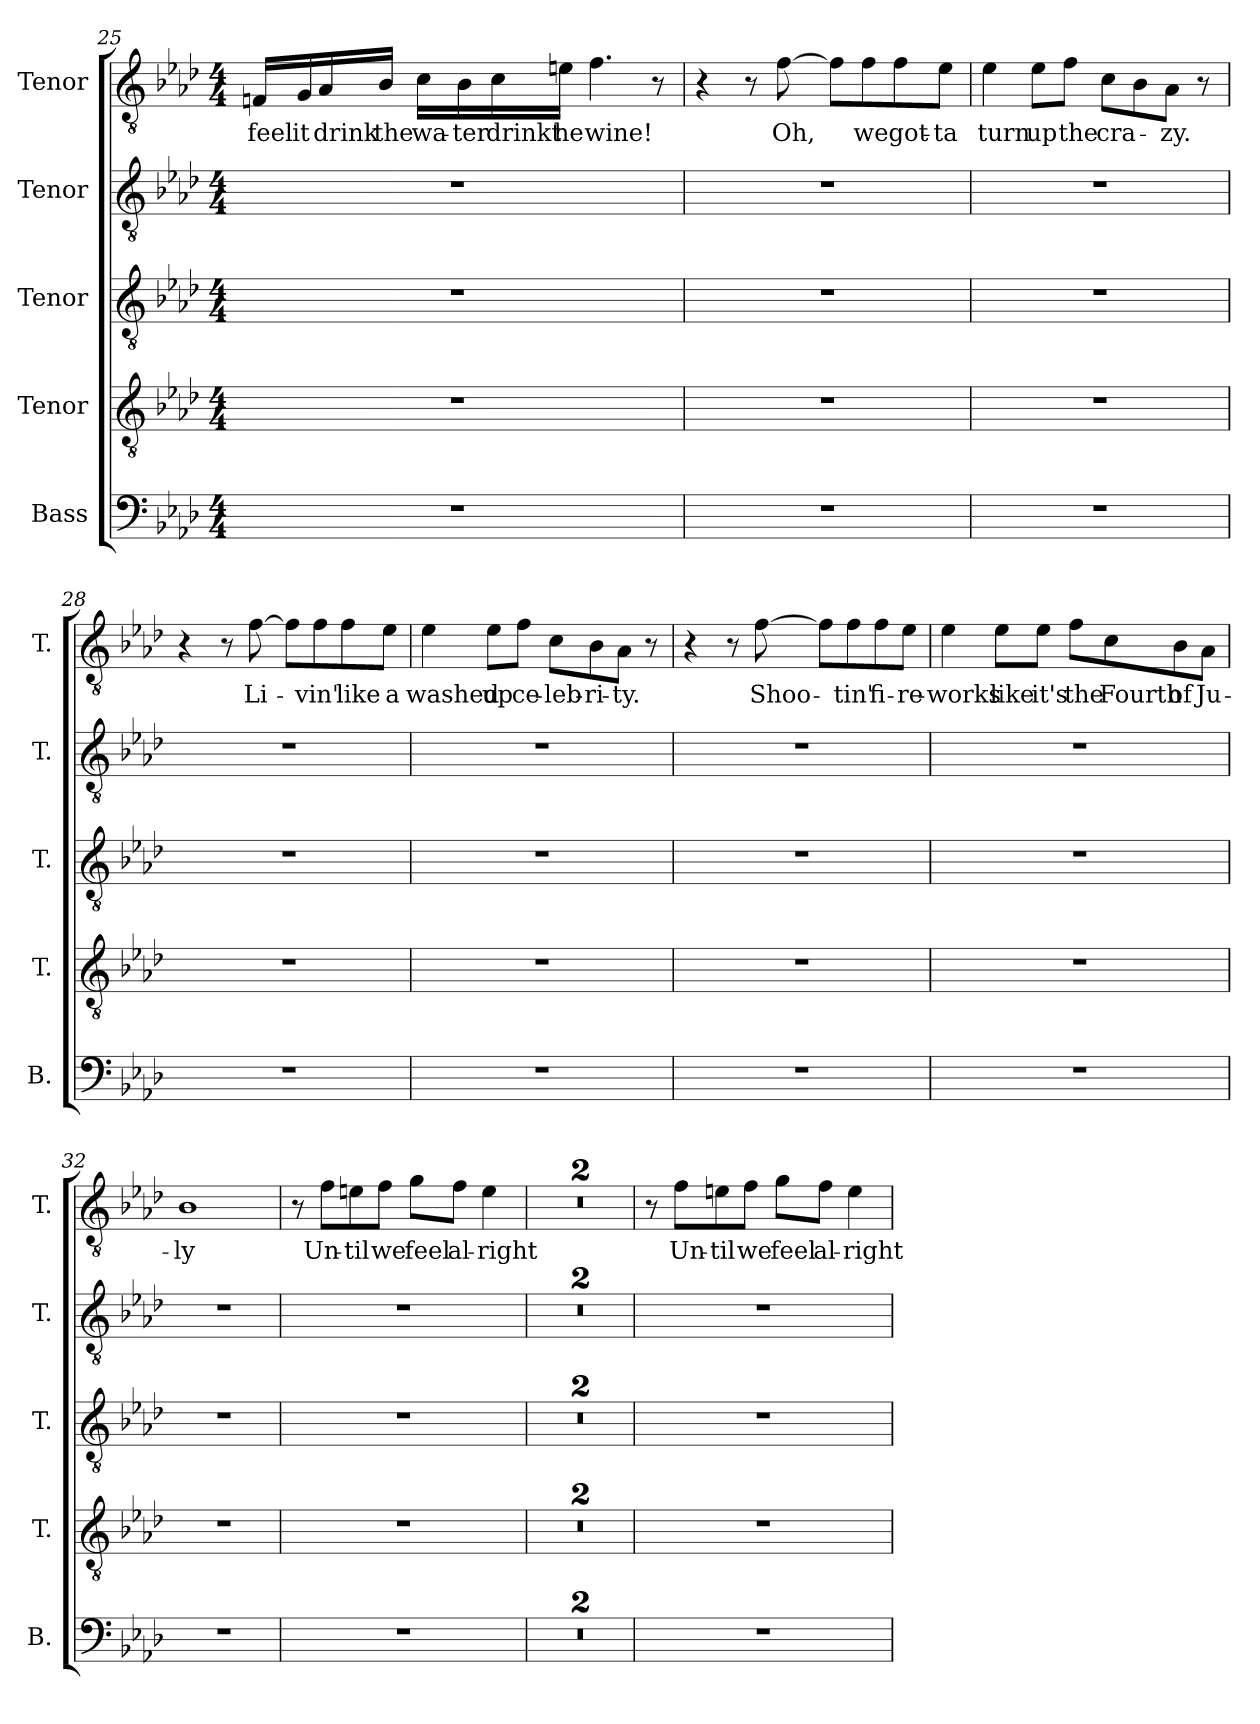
**kern	**kern	**kern	**kern	**kern	**text
*part5	*part4	*part3	*part2	*part1	*part1
*staff5	*staff4	*staff3	*staff2	*staff1	*staff1
*I"Bass	*I"Tenor	*I"Tenor	*I"Tenor	*I"Tenor	*
*I'B.	*I'T.	*I'T.	*I'T.	*I'T.	*
*clefF4	*clefGv2	*clefGv2	*clefGv2	*clefGv2	*
*k[b-e-a-d-]	*k[b-e-a-d-]	*k[b-e-a-d-]	*k[b-e-a-d-]	*k[b-e-a-d-]	*
*M4/4	*M4/4	*M4/4	*M4/4	*M4/4	*
=25	=25	=25	=25	=25	=25
!	!	!	!	!	!LO:LY:b
1r	1r	1r	1r	16Fni/LL	feel
!	!	!	!	!	!LO:LY:b
.	.	.	.	16G/	it
!	!	!	!	!	!LO:LY:b
.	.	.	.	16A-/	drink
!	!	!	!	!	!LO:LY:b
.	.	.	.	16B-/JJ	the
!	!	!	!	!	!LO:LY:b
.	.	.	.	16c\LL	wa-
!	!	!	!	!	!LO:LY:b
.	.	.	.	16B-\	-ter
!	!	!	!	!	!LO:LY:b
.	.	.	.	16c\	drinkt
!	!	!	!	!	!LO:LY:b
.	.	.	.	16en\JJ	he
!	!	!	!	!	!LO:LY:b
.	.	.	.	4.f\	wine!
.	.	.	.	8r	.
!!LO:PB:g=z
=26	=26	=26	=26	=26	=26
1r	1r	1r	1r	4r	.
.	.	.	.	8r	.
!	!	!	!	!	!LO:LY:b
.	.	.	.	[8f\	Oh,
.	.	.	.	8f\L]	.
!	!	!	!	!	!LO:LY:b
.	.	.	.	8f\	we
!	!	!	!	!	!LO:LY:b
.	.	.	.	8f\	got-
!	!	!	!	!	!LO:LY:b
.	.	.	.	8e-\J	-ta
=27	=27	=27	=27	=27	=27
!	!	!	!	!	!LO:LY:b
1r	1r	1r	1r	4e-\	turn
!	!	!	!	!	!LO:LY:b
.	.	.	.	8e-\L	up
!	!	!	!	!	!LO:LY:b
.	.	.	.	8f\J	the
!	!	!	!	!	!LO:LY:b
.	.	.	.	8c\L	cra-
.	.	.	.	8B-\	.
!	!	!	!	!	!LO:LY:b
.	.	.	.	8A-\J	-zy.
.	.	.	.	8r	.
=28	=28	=28	=28	=28	=28
1r	1r	1r	1r	4r	.
.	.	.	.	8r	.
!	!	!	!	!	!LO:LY:b
.	.	.	.	[8f\	Li-
.	.	.	.	8f\L]	.
!	!	!	!	!	!LO:LY:b
.	.	.	.	8f\	-vin'
!	!	!	!	!	!LO:LY:b
.	.	.	.	8f\	like
!	!	!	!	!	!LO:LY:b
.	.	.	.	8e-\J	a
=29	=29	=29	=29	=29	=29
!	!	!	!	!	!LO:LY:b
1r	1r	1r	1r	4e-\	washed
!	!	!	!	!	!LO:LY:b
.	.	.	.	8e-\L	up
!	!	!	!	!	!LO:LY:b
.	.	.	.	8f\J	ce-
!	!	!	!	!	!LO:LY:b
.	.	.	.	8c\L	-leb-
!	!	!	!	!	!LO:LY:b
.	.	.	.	8B-\	-ri-
!	!	!	!	!	!LO:LY:b
.	.	.	.	8A-\J	-ty.
.	.	.	.	8r	.
!!LO:LB:g=z
=30	=30	=30	=30	=30	=30
1r	1r	1r	1r	4r	.
.	.	.	.	8r	.
!	!	!	!	!	!LO:LY:b
.	.	.	.	[8f\	Shoo-
.	.	.	.	8f\L]	.
!	!	!	!	!	!LO:LY:b
.	.	.	.	8f\	-tin'
!	!	!	!	!	!LO:LY:b
.	.	.	.	8f\	fi-
!	!	!	!	!	!LO:LY:b
.	.	.	.	8e-\J	-re-
=31	=31	=31	=31	=31	=31
!	!	!	!	!	!LO:LY:b
1r	1r	1r	1r	4e-\	-works
!	!	!	!	!	!LO:LY:b
.	.	.	.	8e-\L	like
!	!	!	!	!	!LO:LY:b
.	.	.	.	8e-\J	it's
!	!	!	!	!	!LO:LY:b
.	.	.	.	8f\L	the
!	!	!	!	!	!LO:LY:b
.	.	.	.	8c\	Fourth
!	!	!	!	!	!LO:LY:b
.	.	.	.	8B-\	of
!	!	!	!	!	!LO:LY:b
.	.	.	.	8A-\J	Ju-
=32	=32	=32	=32	=32	=32
!	!	!	!	!	!LO:LY:b
1r	1r	1r	1r	1B-	-ly
=33	=33	=33	=33	=33	=33
1r	1r	1r	1r	8r	.
!	!	!	!	!	!LO:LY:b
.	.	.	.	8f\L	Un-
!	!	!	!	!	!LO:LY:b
.	.	.	.	8en\	-til
!	!	!	!	!	!LO:LY:b
.	.	.	.	8f\J	we
!	!	!	!	!	!LO:LY:b
.	.	.	.	8g\L	feel
!	!	!	!	!	!LO:LY:b
.	.	.	.	8f\J	al-
!	!	!	!	!	!LO:LY:b
.	.	.	.	4e\	-right
=34	=34	=34	=34	=34	=34
1r	1r	1r	1r	1r	.
=35	=35	=35	=35	=35	=35
1r	1r	1r	1r	1r	.
!!LO:PB:g=z
=36	=36	=36	=36	=36	=36
1r	1r	1r	1r	8r	.
!	!	!	!	!	!LO:LY:b
.	.	.	.	8f\L	Un-
!	!	!	!	!	!LO:LY:b
.	.	.	.	8en\	-til
!	!	!	!	!	!LO:LY:b
.	.	.	.	8f\J	we
!	!	!	!	!	!LO:LY:b
.	.	.	.	8g\L	feel
!	!	!	!	!	!LO:LY:b
.	.	.	.	8f\J	al-
!	!	!	!	!	!LO:LY:b
.	.	.	.	4e\	-right
=	=	=	=	=	=
*-	*-	*-	*-	*-	*-
